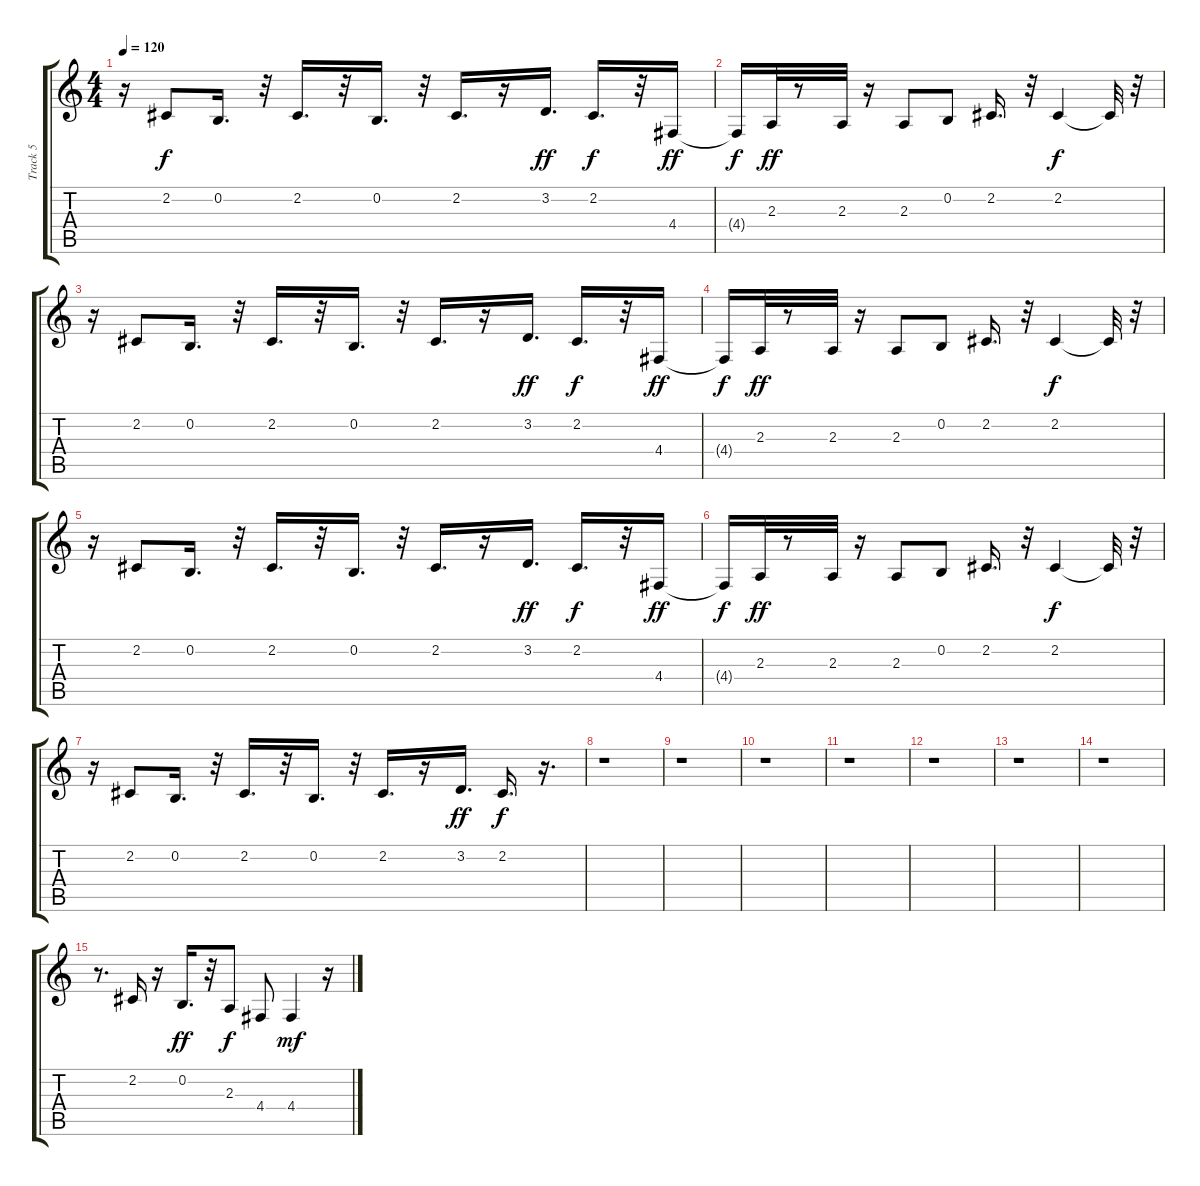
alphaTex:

\track ("Track 5" "Track 5") {instrument pad7halo}
\staff {score tabs}
\tuning (E4 B3 G3 D3 A2 E2) {hide}
\ts (4 4)
\tempo 120
\clef g2
\ks c
r.16{dy f} 2.2.8 0.2.16{d} r.32 2.2.16{d} r.32 0.2.16{d} r.32 2.2.16{d} r.16 3.2.16{d dy ff} 2.2.16{d dy f} r.32 4.4.16{dy ff} |
4.4{t}.16{dy f} 2.3.32{dy ff} r.8 2.3.32 r.16 2.3.8 0.2.8 2.2.16{d} r.32 2.2.4{dy f} 2.2{t}.32 r.32 |
r.16 2.2.8 0.2.16{d} r.32 2.2.16{d} r.32 0.2.16{d} r.32 2.2.16{d} r.16 3.2.16{d dy ff} 2.2.16{d dy f} r.32 4.4.16{dy ff} |
4.4{t}.16{dy f} 2.3.32{dy ff} r.8 2.3.32 r.16 2.3.8 0.2.8 2.2.16{d} r.32 2.2.4{dy f} 2.2{t}.32 r.32 |
r.16 2.2.8 0.2.16{d} r.32 2.2.16{d} r.32 0.2.16{d} r.32 2.2.16{d} r.16 3.2.16{d dy ff} 2.2.16{d dy f} r.32 4.4.16{dy ff} |
4.4{t}.16{dy f} 2.3.32{dy ff} r.8 2.3.32 r.16 2.3.8 0.2.8 2.2.16{d} r.32 2.2.4{dy f} 2.2{t}.32 r.32 |
r.16 2.2.8 0.2.16{d} r.32 2.2.16{d} r.32 0.2.16{d} r.32 2.2.16{d} r.16 3.2.16{d dy ff} 2.2.16{d dy f} r.16{d} |
r.1 |
r.1 |
r.1 |
r.1 |
r.1 |
r.1 |
r.1 |
r.8{d} 2.2.16 r.16 0.2.16{d dy ff} r.32 2.3.8{dy f} 4.4.8 4.4.4{dy mf} r.16
